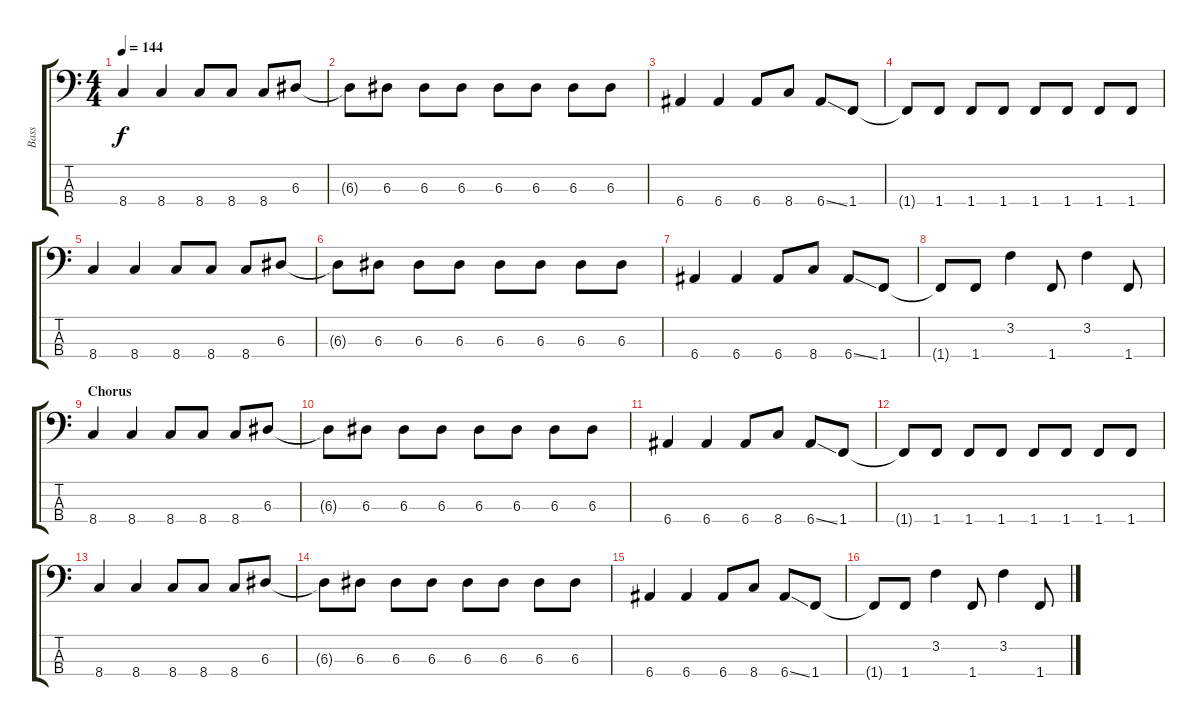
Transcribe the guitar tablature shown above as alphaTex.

\track ("Bass" "Bass") {instrument electricbassfinger}
\staff {score tabs}
\tuning (G2 D2 A1 E1) {hide}
\ts (4 4)
\tempo 144
\clef f4
\ks c
8.4.4{dy f} 8.4.4 8.4.8 8.4.8 8.4.8 6.3.8 |
6.3{t}.8 6.3.8 6.3.8 6.3.8 6.3.8 6.3.8 6.3.8 6.3.8 |
6.4.4 6.4.4 6.4.8 8.4.8 6.4{ss}.8 1.4.8 |
1.4{t}.8 1.4.8 1.4.8 1.4.8 1.4.8 1.4.8 1.4.8 1.4.8 |
8.4.4 8.4.4 8.4.8 8.4.8 8.4.8 6.3.8 |
6.3{t}.8 6.3.8 6.3.8 6.3.8 6.3.8 6.3.8 6.3.8 6.3.8 |
6.4.4 6.4.4 6.4.8 8.4.8 6.4{ss}.8 1.4.8 |
1.4{t}.8 1.4.8 3.2.4 1.4.8 3.2.4 1.4.8 |
\section ("" "Chorus")
8.4.4 8.4.4 8.4.8 8.4.8 8.4.8 6.3.8 |
6.3{t}.8 6.3.8 6.3.8 6.3.8 6.3.8 6.3.8 6.3.8 6.3.8 |
6.4.4 6.4.4 6.4.8 8.4.8 6.4{ss}.8 1.4.8 |
1.4{t}.8 1.4.8 1.4.8 1.4.8 1.4.8 1.4.8 1.4.8 1.4.8 |
8.4.4 8.4.4 8.4.8 8.4.8 8.4.8 6.3.8 |
6.3{t}.8 6.3.8 6.3.8 6.3.8 6.3.8 6.3.8 6.3.8 6.3.8 |
6.4.4 6.4.4 6.4.8 8.4.8 6.4{ss}.8 1.4.8 |
1.4{t}.8 1.4.8 3.2.4 1.4.8 3.2.4 1.4.8
